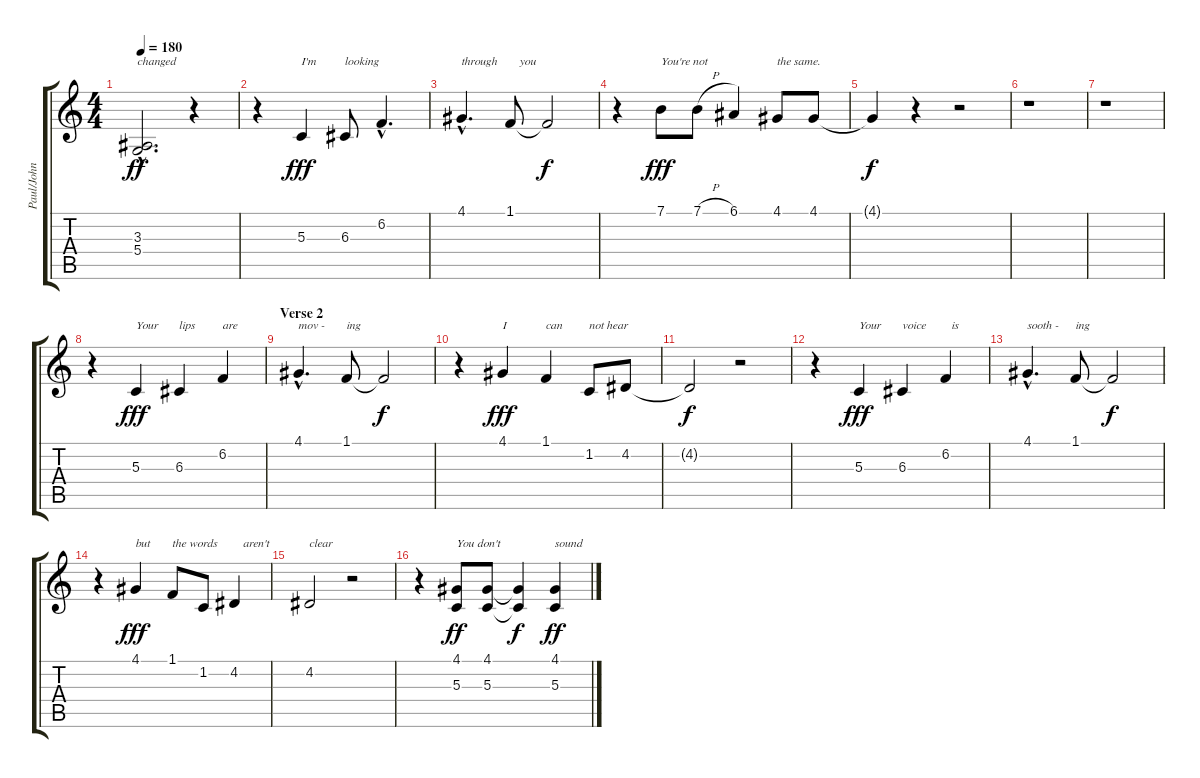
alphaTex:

\track ("Paul/John" "Paul/John") {instrument clarinet}
\staff {score tabs}
\tuning (E4 B3 G3 D3 A2 E2) {hide}
\ts (4 4)
\tempo 180
\clef g2
\ks c
(3.3{hac} 5.4{hac}).2{d txt "changed" dy ff} r.4 |
r.4 5.3.4{txt "I'm" dy fff} 6.3.8{txt "looking"} 6.2{hac}.4{d} |
4.1{hac}.4{d txt "through"} 1.1.8{txt "   you"} 1.1{t}.2{dy f} |
r.4 7.1.8{txt "You're not" dy fff volume 16 instrument baritonesax} 7.1{h}.8 6.1.4 4.1.8{txt "the same."} 4.1.8 |
4.1{t}.4{dy f} r.4 r.2 |
r.1 |
r.1 |
r.4{instrument clarinet} 5.3.4{txt "Your" dy fff} 6.3.4{txt "lips"} 6.2.4{txt "are"} |
\section ("" "Verse 2")
4.1{hac}.4{d txt "mov -"} 1.1.8{txt "ing"} 1.1{t}.2{dy f} |
r.4 4.1.4{txt "I" dy fff} 1.1.4{txt "can"} 1.2.8{txt "not hear"} 4.2.8 |
4.2{t}.2{dy f} r.2 |
r.4 5.3.4{txt "Your" dy fff} 6.3.4{txt "voice"} 6.2.4{txt "  is"} |
4.1{hac}.4{d txt "sooth -"} 1.1.8{txt "ing"} 1.1{t}.2{dy f} |
r.4 4.1.4{txt "but" dy fff} 1.1.8{txt "the words"} 1.2.8 4.2.4{txt "   aren't"} |
4.2.2{txt "clear"} r.2 |
r.4 (4.1 5.3).8{txt "You don't" dy ff} (4.1 5.3).8 (4.1{t} 5.3{t}).4{dy f} (4.1 5.3).4{txt "sound" dy ff}
